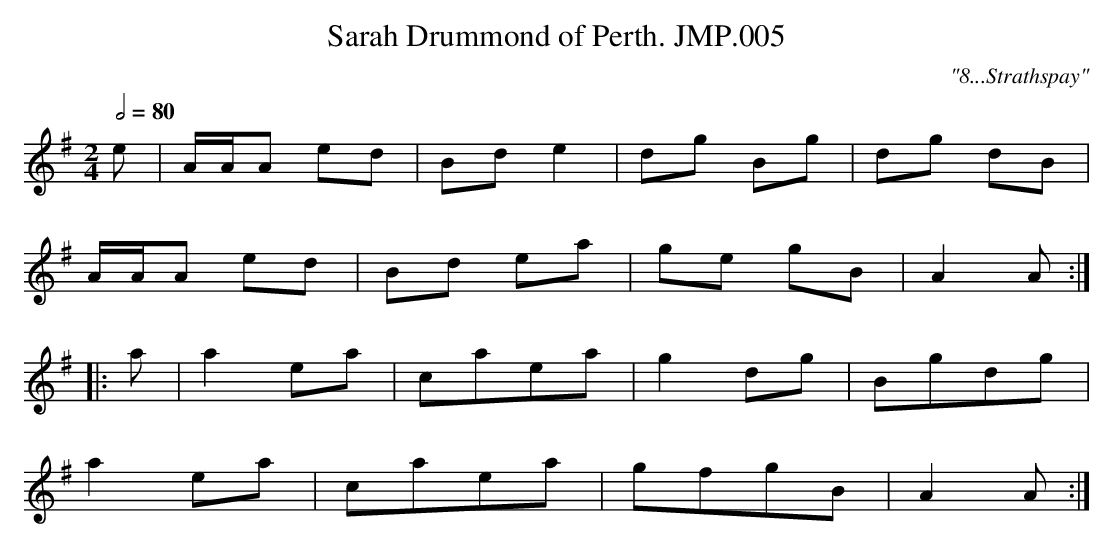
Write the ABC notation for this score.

X:1
T:Sarah Drummond of Perth. JMP.005
M:2/4
L:1/8
Q:1/2=80
C:"8...Strathspay"
K:Ador
e | A/A/A ed | Bd e2 | dg Bg | dg dB |
A/A/A ed | Bd ea | ge gB| A2 A :|
|:a | a2 ea | caea | g2 dg | Bgdg |
a2 ea | caea | gfgB | A2 A :|
